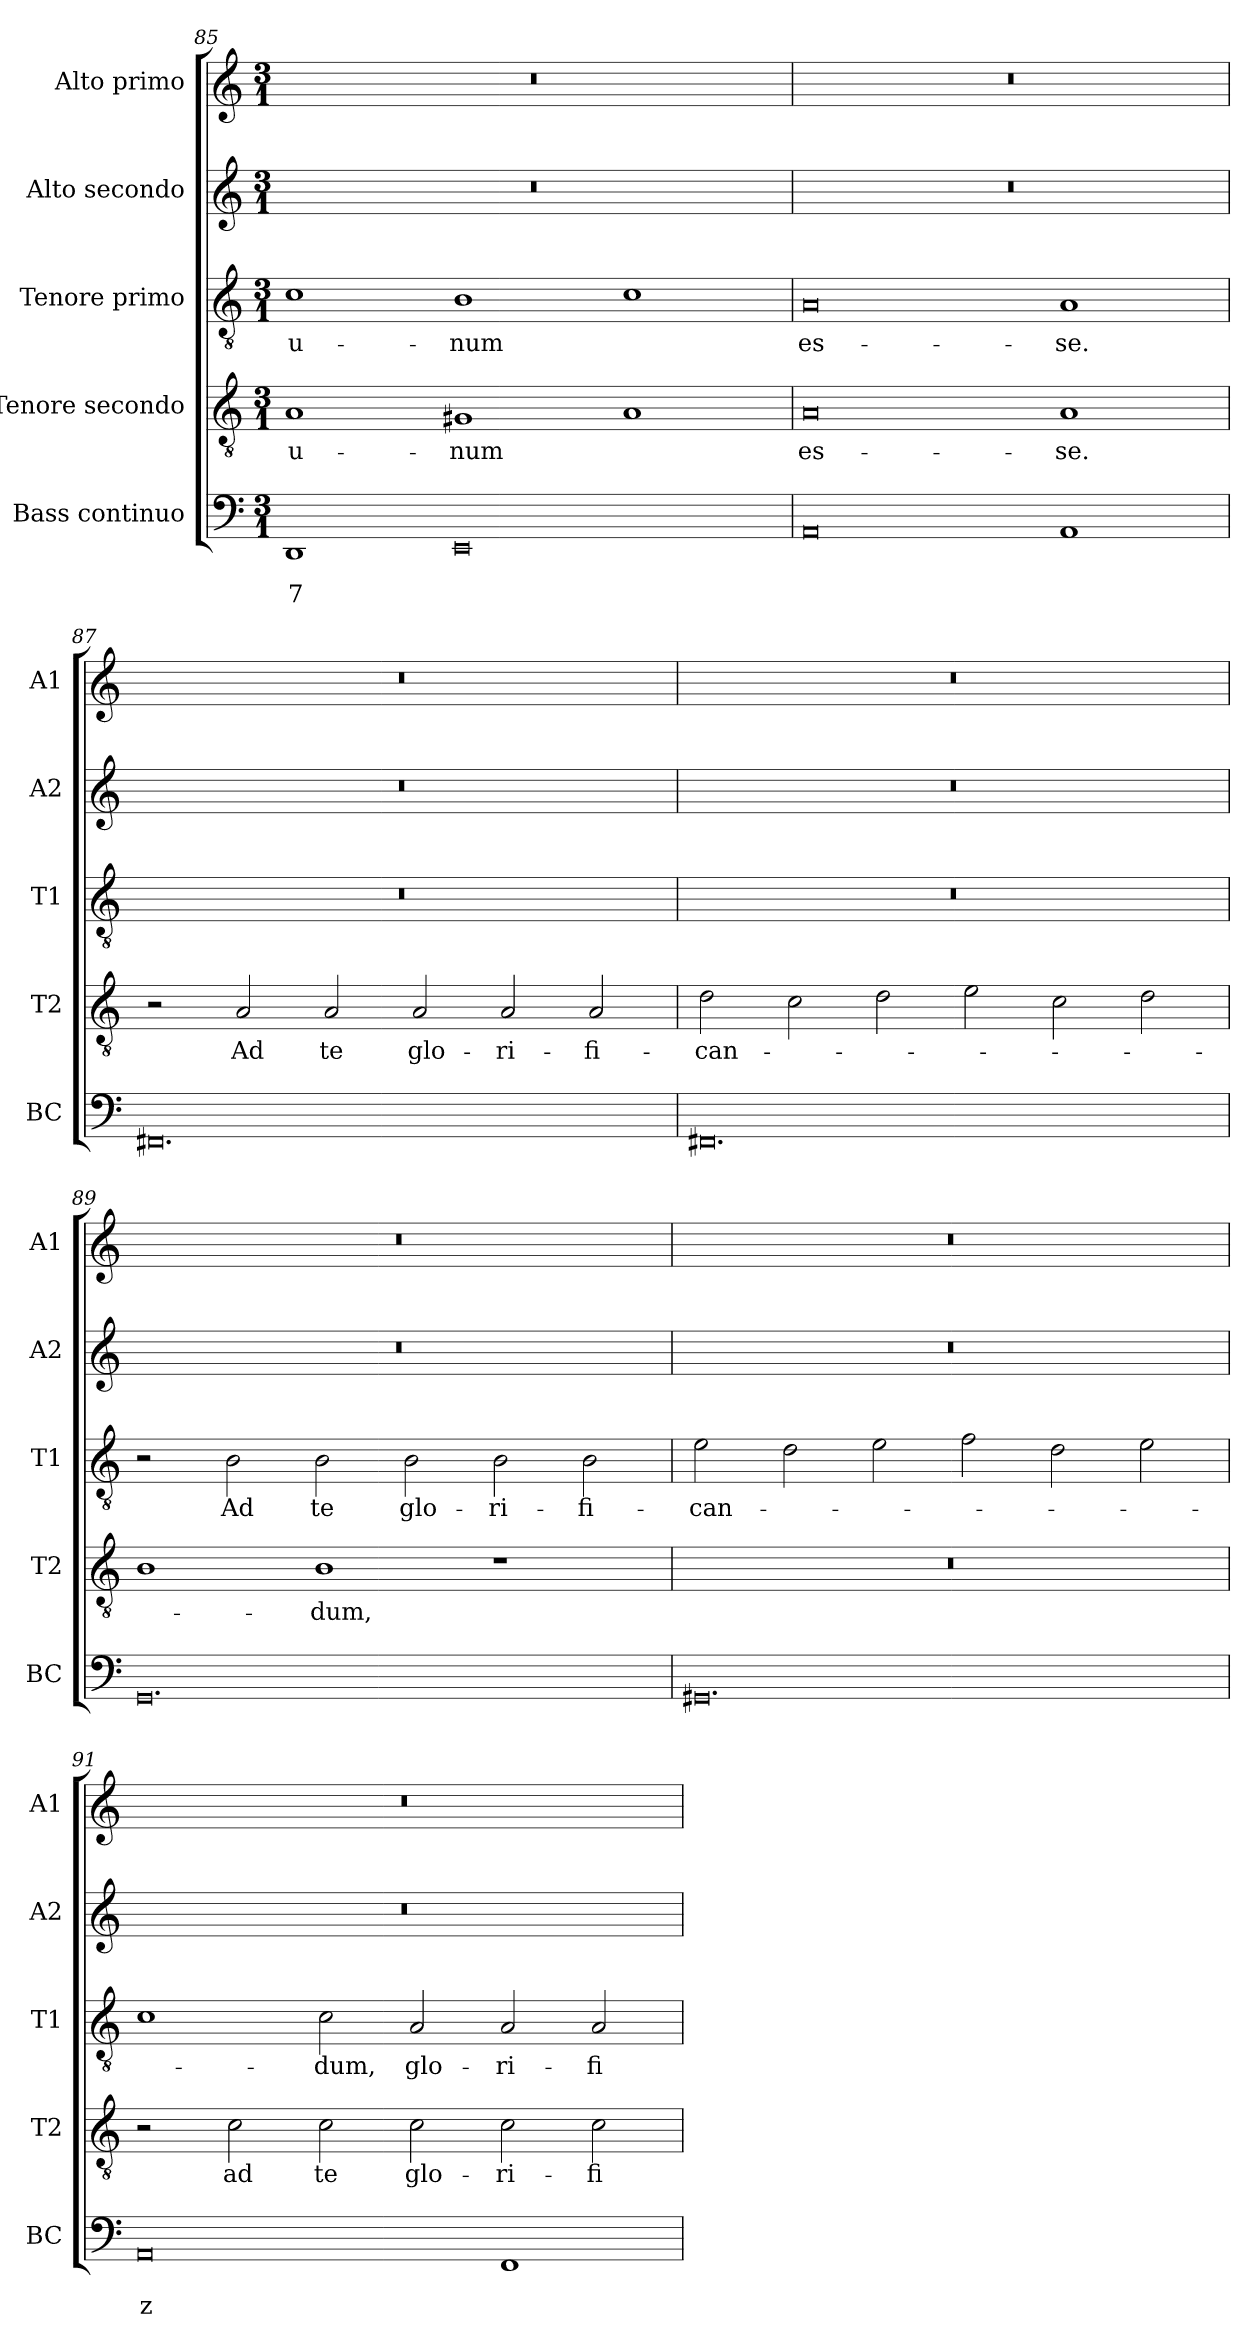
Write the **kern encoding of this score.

**kern	**text	**text	**kern	**text	**kern	**text	**kern	**kern
*part5	*part5	*part5	*part4	*part4	*part3	*part3	*part2	*part1
*staff5	*staff5	*staff5	*staff4	*staff4	*staff3	*staff3	*staff2	*staff1
*I"Bass continuo	*	*	*I"Tenore secondo	*	*I"Tenore primo	*	*I"Alto secondo	*I"Alto primo
*I'BC	*	*	*I'T2	*	*I'T1	*	*I'A2	*I'A1
!!LO:LB:g=z
*clefF4	*	*	*clefGv2	*	*clefGv2	*	*clefG2	*clefG2
*k[]	*	*	*k[]	*	*k[]	*	*k[]	*k[]
*C:	*	*	*C:	*	*C:	*	*C:	*C:
*M3/1	*	*	*M3/1	*	*M3/1	*	*M3/1	*M3/1
=85	=85	=85	=85	=85	=85	=85	=85	=85
!	!	!LO:LY:b	!	!	!	!	!	!
!	!	!	!	!LO:LY:b	!	!	!	!
!	!	!	!	!	!	!LO:LY:b	!	!
1DD	.	7	1A	u-	1c	u-	0.r	0.r
!	!	!	!	!LO:LY:b	!	!	!	!
!	!	!	!	!	!	!LO:LY:b	!	!
0EE	.	.	1G#X	-num	1B	-num	.	.
.	.	.	1A	.	1c	.	.	.
=86	=86	=86	=86	=86	=86	=86	=86	=86
!	!	!	!	!LO:LY:b	!	!	!	!
!	!	!	!	!	!	!LO:LY:b	!	!
0AA	.	.	0A	es-	0A	es-	0.r	0.r
!	!	!	!	!LO:LY:b	!	!	!	!
!	!	!	!	!	!	!LO:LY:b	!	!
1AA	.	.	1A	-se.	1A	-se.	.	.
=87	=87	=87	=87	=87	=87	=87	=87	=87
0.FF#X	.	.	2r	.	0.r	.	0.r	0.r
!	!	!	!	!LO:LY:b	!	!	!	!
.	.	.	2A/	Ad	.	.	.	.
!	!	!	!	!LO:LY:b	!	!	!	!
.	.	.	2A/	te	.	.	.	.
!	!	!	!	!LO:LY:b	!	!	!	!
.	.	.	2A/	glo-	.	.	.	.
!	!	!	!	!LO:LY:b	!	!	!	!
.	.	.	2A/	-ri-	.	.	.	.
!	!	!	!	!LO:LY:b	!	!	!	!
.	.	.	2A/	-fi-	.	.	.	.
=88	=88	=88	=88	=88	=88	=88	=88	=88
!	!	!	!	!LO:LY:b	!	!	!	!
0.FF#X	.	.	2d\	-can-	0.r	.	0.r	0.r
.	.	.	2c\	.	.	.	.	.
.	.	.	2d\	.	.	.	.	.
.	.	.	2e\	.	.	.	.	.
.	.	.	2c\	.	.	.	.	.
.	.	.	2d\	.	.	.	.	.
=89	=89	=89	=89	=89	=89	=89	=89	=89
0.GG	.	.	1B	.	2r	.	0.r	0.r
!	!	!	!	!	!	!LO:LY:b	!	!
.	.	.	.	.	2B\	Ad	.	.
!	!	!	!	!LO:LY:b	!	!	!	!
!	!	!	!	!	!	!LO:LY:b	!	!
.	.	.	1B	-dum,	2B\	te	.	.
!	!	!	!	!	!	!LO:LY:b	!	!
.	.	.	.	.	2B\	glo-	.	.
!	!	!	!	!	!	!LO:LY:b	!	!
.	.	.	1r	.	2B\	-ri-	.	.
!	!	!	!	!	!	!LO:LY:b	!	!
.	.	.	.	.	2B\	-fi-	.	.
=90	=90	=90	=90	=90	=90	=90	=90	=90
!	!	!	!	!	!	!LO:LY:b	!	!
0.GG#X	.	.	0.r	.	2e\	-can-	0.r	0.r
.	.	.	.	.	2d\	.	.	.
.	.	.	.	.	2e\	.	.	.
.	.	.	.	.	2f\	.	.	.
.	.	.	.	.	2d\	.	.	.
.	.	.	.	.	2e\	.	.	.
!!LO:LB:g=z
=91	=91	=91	=91	=91	=91	=91	=91	=91
!	!	!LO:LY:b	!	!	!	!	!	!
0AA	.	z	2r	.	1c	.	0.r	0.r
!	!	!	!	!LO:LY:b	!	!	!	!
.	.	.	2c\	ad	.	.	.	.
!	!	!	!	!LO:LY:b	!	!	!	!
!	!	!	!	!	!	!LO:LY:b	!	!
.	.	.	2c\	te	2c\	-dum,	.	.
!	!	!	!	!LO:LY:b	!	!	!	!
!	!	!	!	!	!	!LO:LY:b	!	!
.	.	.	2c\	glo-	2A/	glo-	.	.
!	!	!	!	!LO:LY:b	!	!	!	!
!	!	!	!	!	!	!LO:LY:b	!	!
1FF	.	.	2c\	-ri-	2A/	-ri-	.	.
!	!	!	!	!LO:LY:b	!	!	!	!
!	!	!	!	!	!	!LO:LY:b	!	!
.	.	.	2c\	-fi-	2A/	-fi-	.	.
=	=	=	=	=	=	=	=	=
*-	*-	*-	*-	*-	*-	*-	*-	*-
